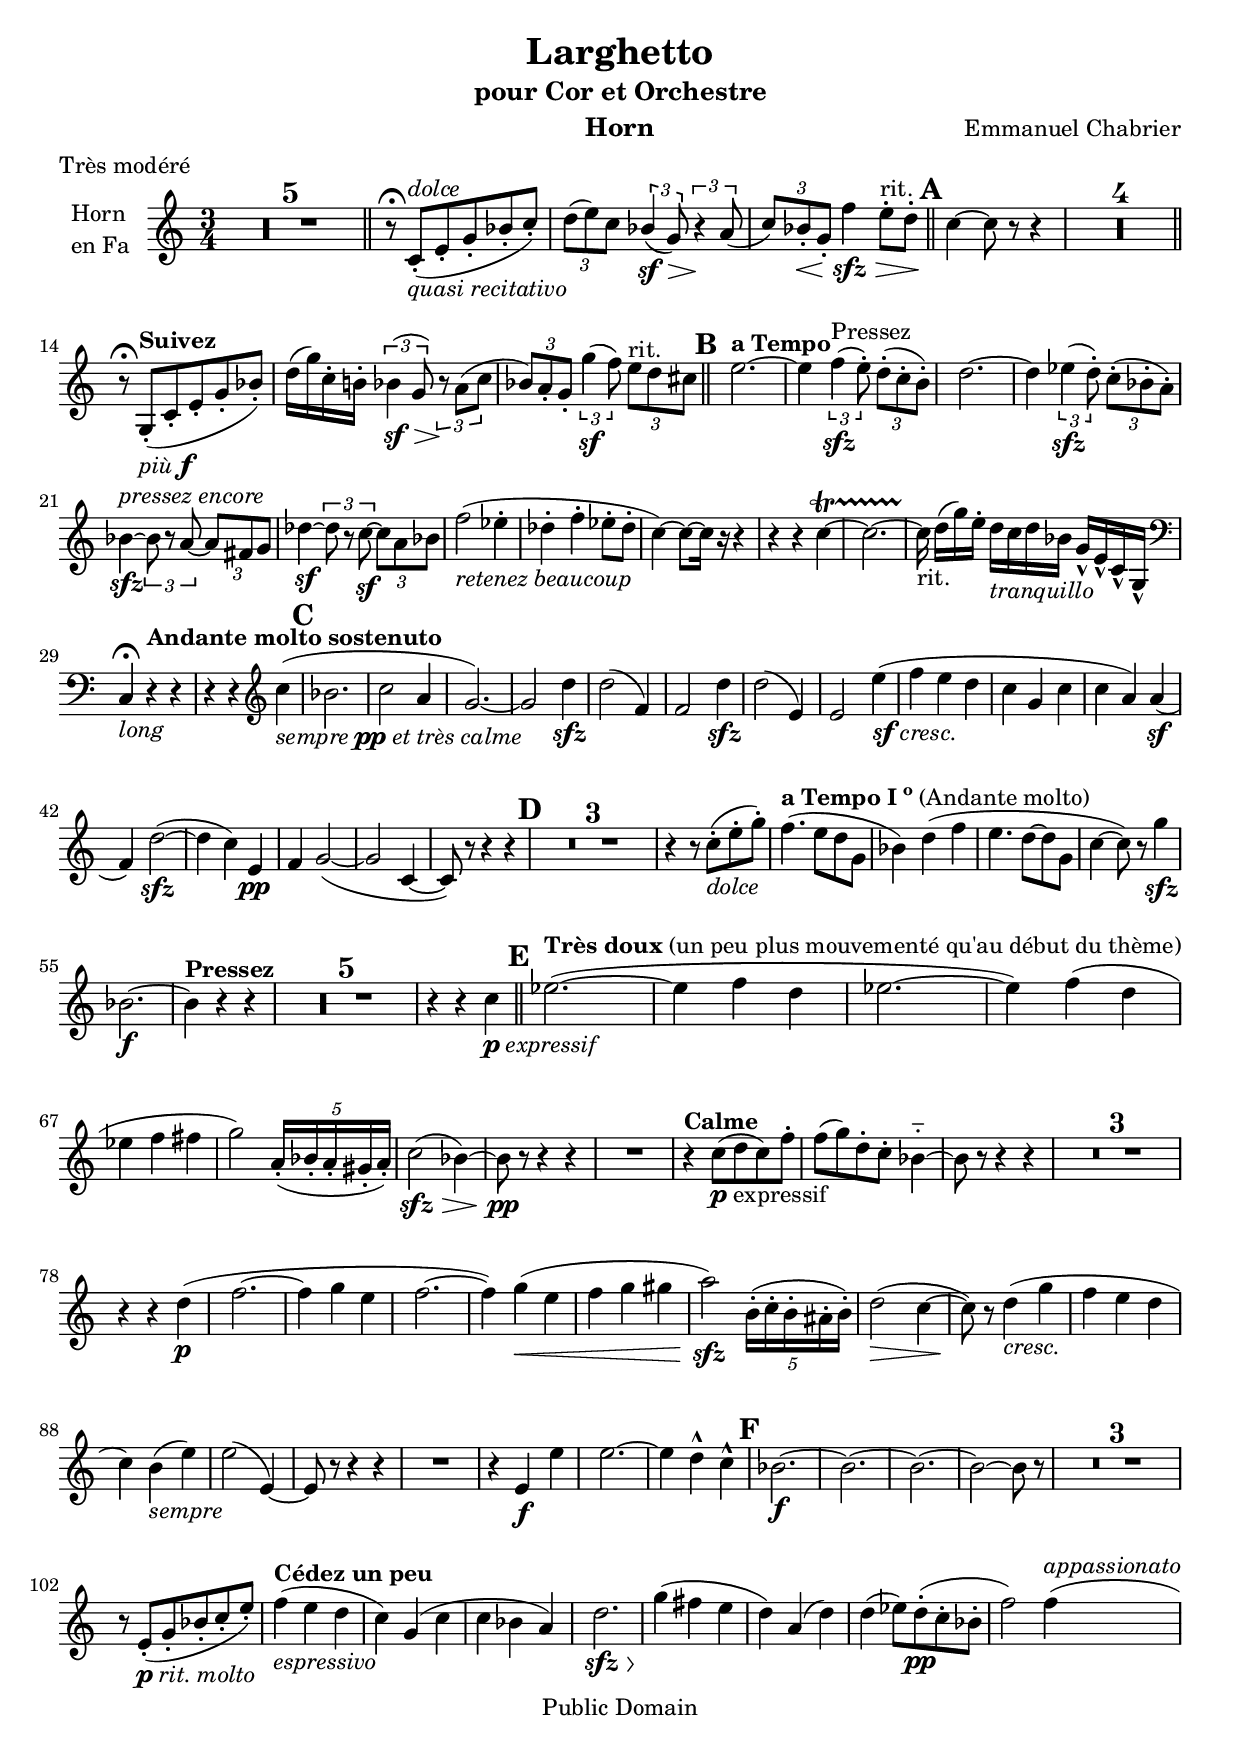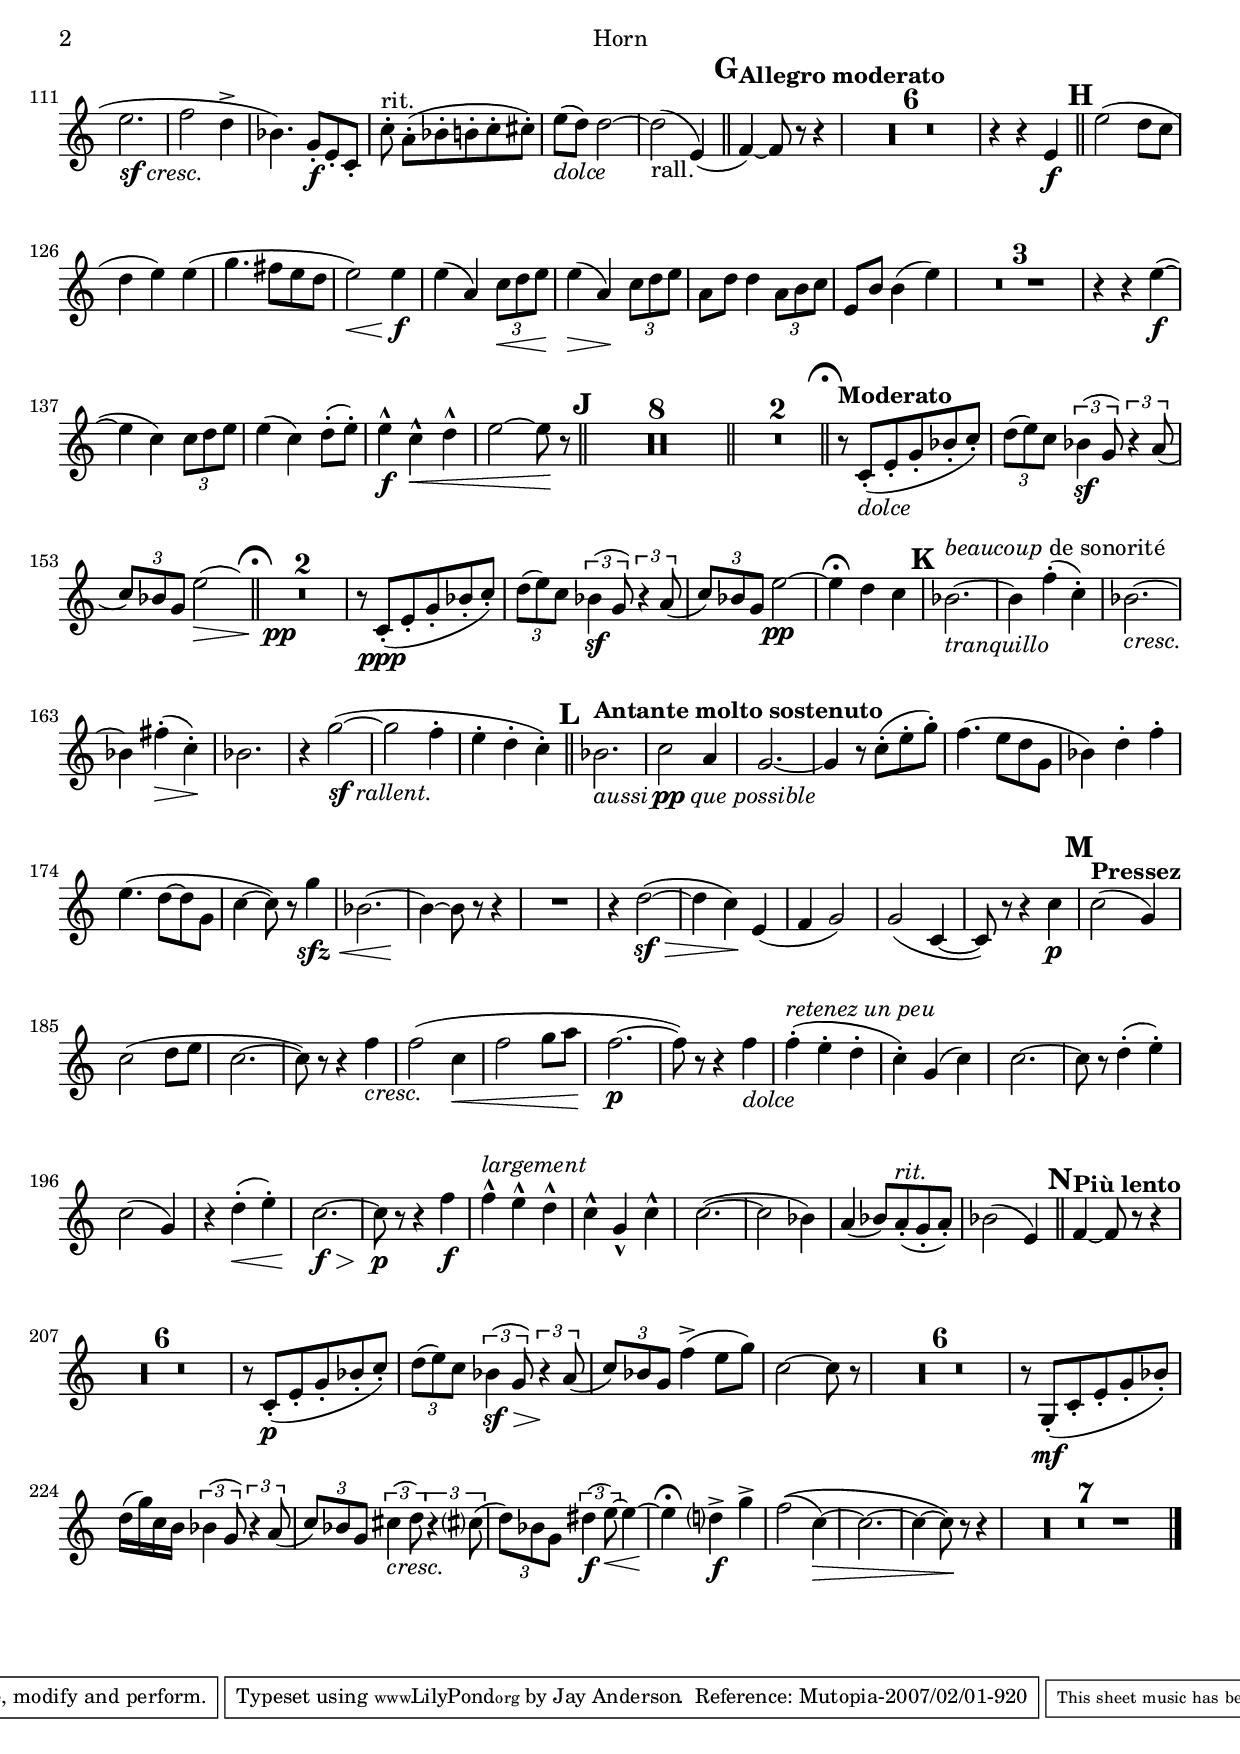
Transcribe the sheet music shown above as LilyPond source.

\version "2.11.13"

outline =
{
  \time 3/4
  \set Score.markFormatter = #format-mark-numbers

  s2.*5 \bar "||"
  s2.*3 \bar "||"

  \mark 1
  s2.*5 \bar "||"
  s2.*3 \bar "||"

  \mark \default
  s2.*14 |

  \mark \default
  s2.*16 |

  \mark \default
  s2.*16 | \bar "||"

  \mark \default
  s2.*32

  \mark \default
  s2.*22 \bar "||"

  \mark \default
  s2.*8 | \bar "||"

  \mark \default
  s2.*16 \bar "||"

  \mark \default
  s2.*8 \bar "||"
  s2.*2 \bar "||"

  %\mark \default %TODO: should have a fermata over the bar with the rehersal mark
  \once \override Score.RehearsalMark #'break-visibility = #begin-of-line-invisible
  \mark \markup {\musicglyph #"scripts.ufermata"}
  s2.*3 \bar "||"
  \once \override Score.RehearsalMark #'break-visibility = #begin-of-line-invisible
  \mark \markup { \musicglyph #"scripts.ufermata" }
  s2.*6 |

  \mark \default
  s2.*8 \bar "||"

  \mark \default
  s2.*16

  \mark \default
  s2.*22 \bar "||"

  \mark \default
  s2.*32 \bar "|."
}



horn =  \relative c' \context Voice = "horn"
{
  \transposition f
  \clef treble
  \key c \major

  R2.*5 |
  r8^\fermata c[-.(^\markup{\italic dolce}_\markup{\italic {quasi recitativo}} e-. g-. bes-. c]-.) |
  \times 2/3 {d8( e) c} \times 2/3 {\stemUp bes4(\sf\> \stemNeutral g8)} \times 2/3 {r4\! a8(} |
  \times 2/3 {c8) bes-.\< g-.} f'4\sfz\> e8-.^\markup{rit.} d-.\! |

  c4~ c8 r8 r4 |
  R2.*4 |
  r8^\fermata g,[-.(^\markup{\bold Suivez}_\markup{\italic più \dynamic f} c-. e-. g-. bes]-.) |
  d16( g) c,-. b!-. \times 2/3 {bes4(\sf\> g8)} \times 2/3 {r8\! a8( c} |
  \times 2/3 {bes8) a-. g-.} \times 2/3 {g'4(\sf f8)} \times 2/3 {e8[^\markup{rit.} d cis]} |

  e2.~^\markup{\bold {a Tempo}} |
  e4 \times 2/3 {f4(\sfz^\markup{Pressez} e8-.)} \times 2/3 {d8[-.( c-. b]-.)} |
  d2.~ |
  d4 \times 2/3 {ees4(\sfz d8-.)} \times 2/3 {c8[-.( bes-. a]-.)} |
  bes4~\sfz^\markup{\italic {pressez encore}} \tupletDown \times 2/3 {bes8 r a~} \times 2/3 {a[ fis g]} |
  des'4~\sf \tupletUp \times 2/3 {des8 r c~\sf} \tupletNeutral \times 2/3 {c[ a bes]} |
  f'2(_\markup{\italic {retenez beaucoup}} ees4-. |
  des4-. f-. ees8-. des-. |
  c4~) c8~ c16 r16 r4 |
  r4 r c4~\startTrillSpan |
  c2.~ |
  c16_\markup{rit.}\stopTrillSpan d[( g) e-.] d[_\markup{\italic tranquillo} c d bes] g[-^ e-^ c-^ g]-^ |
  \clef bass c,4_\markup{\italic long}\fermata
  r4^\markup{\bold {Andante molto sostenuto}} r4 |
  r4 r4 \clef treble c''4(_\markup{\italic {sempre} \dynamic {pp} \italic {et très calme}} |

  bes2. |
  c2 a4 |
  g2.~) |
  g2 d'4\sfz |
  d2( f,4) |
  f2 d'4\sfz |
  d2( e,4) |
  e2 e'4(_\markup{\dynamic sf \italic cresc.} |
  f4 e d |
  c4 g c |
  c4 a) a(\sf |
  f4) d'2~(\sfz |
  d4 c) e,\pp |
  f4 g2~( |
  g2 c,4~ |
  c8) r8 r4 r4 |

  R2.*3 |
  r4 r8 c'8[-._\markup{\italic dolce}( e-. g]-.) |
  f4.^\markup{\bold {a Tempo I \super o} (Andante molto)}( e8[ d g,] |
  bes4) d( f |
  e4. d8~ d g, |
  c4~ c8) r g'4\sfz |
  bes,2.~\f |
  bes4^\markup{\bold Pressez} r4 r4 |
  R2.*5 |
  r4 r4 c4_\markup{\dynamic p \italic expressif} |

  ees2.~^\markup{\column {\line {\bold {Très doux} (un peu plus}} {\line {mouvementé qu'au début du thème)}} }( |
  ees4 f d |
  ees2.~ |
  ees4) f( d |
  ees f fis |
  g2) \times 4/5 {a,16-.( bes-. a-. gis-. a-.)} |
  c2(\sfz\> bes4~) |
  bes8\pp\! r8 r4 r4 |
  R2. |
  r4^\markup{\bold Calme} c8_\markup{\dynamic p expressif}( d c) f-. |
  f8( g) d-. c-. bes4~-_ |
  bes8 r8 r4 r4 |
  R2.*3 |
  r4 r4 d4(\p |
  f2.~ |
  f4 g e |
  f2.~ |
  f4) g(\< e |
  f4 g gis |
  a2)\sfz\! \times 4/5 {b,16-.( c-. b-. ais-. b-.)} |
  d2(\> c4~ |
  c8)\! r8 d4_\markup{\italic cresc.}( g |
  f4 e d |
  c4) b(_\markup{\italic sempre} e) |
  e2( e,4)~ |
  e8 r8 r4 r4 |
  R2. |
  r4 e4\f e' |
  e2.~ |
  e4 d-^ c-^ |

  bes2.~\f |
  bes2.~ |
  bes2.~ |
  bes2~ bes8 r8 |
  R2.*3 |
  r8 e,8[-.(_\markup{\dynamic p \italic {rit. molto}} g-. bes-. c-. e]-.) |
  f4_\markup{\italic espressivo}^\markup{\bold {Cédez un peu}}( e d |
  c4) g( c |
  c4 bes a) |
  d2.\sfz\> s1*0\! |
  g4( fis e |
  d4) a( d) |
  d4( ees8) d-.(\pp c-. bes-. |
  f'2) f4(^\markup{\italic appassionato} |
  e2._\markup{\dynamic sf \italic cresc.} |
  f2 d4-> |
  bes4.) g8[-.\f e-. c]-. |
  c'8-.^\markup{rit.} a[-.( bes-. b-. c-. cis]-.) |
  e8(_\markup{\italic dolce} d) d2~ |
  d2_\markup{rall.}( e,4)( |

  f4~^\markup{\bold {Allegro moderato}}) f8 r8 r4 |
  R2.*6 |
  r4 r4 e\f |

  e'2( d8 c |
  d4 e) e( |
  g4. fis8[ e d] |
  e2)\< e4\f\! |
  e4( a,) \times 2/3 {c8\< d e} |
  e4(\> a,)\! \times 2/3 {c8 d e} |
  a,8 d d4 \times 2/3 {a8 b c} |
  e,8 b' b4( e) |
  R2.*3 |
  r4 r4 e4~(\f |
  e4 c) \times 2/3 {c8 d e} |
  e4( c) d8-.( e-.) |
  e4-^_\f c-^\< d-^ |
  e2~ e8\! r8 |

  R2.*8 |
  R2.*2 |

  r8^\markup{\bold {Moderato}} c,[-.(_\markup{\italic dolce} e-. g-. bes-. c]-.) |
  \times 2/3 {d8( e) c} \times 2/3 {bes4(\sf g8)} \times 2/3 {r4 a8(} |
  \times 2/3 {c8) bes g} << {e'2(\>} {s4 s8 s16 \hideNotes e16) \unHideNotes} >> | %a hack to slur to nothing
  s1*0\pp\! %a hack to get the decrescendo to end where I want
  R2.*2 |
  r8 c,[-.(\ppp e-. g-. bes-. c]-.) |
  \times 2/3 {d8( e) c} \times 2/3 {bes4(\sf g8)} \times 2/3 {r4 a8(} |
  \times 2/3 {c8) bes g} e'2~\pp |
  e4\fermata d c |

  bes2.~^\markup{\italic beaucoup de sonorité}_\markup{\italic tranquillo} |
  bes4 f'-.( c-.) |
  bes2.~_\markup{\italic cresc.} |
  bes4 fis'-.(\> c-.)\! |
  bes2. |
  r4 g'2~(_\markup{\dynamic sf \italic rallent.} |
  g2 f4-. |
  e4-. d-. c-.) |

  bes2.^\markup{\bold {Antante molto sostenuto}}_\markup{\italic aussi \dynamic pp \italic {que possible}} |
  c2 a4 |
  g2.~ |
  g4 r8 c[-.( e-. g]-.) |
  f4.( e8[ d g,] |
  bes4) d-. f-. |
  e4.( d8~ d g, |
  c4~ c8) r8 g'4\sfz\< |
  << {bes,2.~} {s4 s s\!} >> |
  bes4~ bes8 r8 r4 |
  R2. |
  r4 d2~(\sf\> |
  d4 c)\! e,( |
  f4 g2) |
  g2( c,4~ |
  c8) r8 r4 c'\p |

  c2^\markup{\bold Pressez}( g4) |
  c2( d8 e |
  c2.~ |
  c8) r8 r4 f4_\markup{\italic cresc.} |
  f2( c4\< |
  f2 g8 a\! |
  f2.~\p |
  f8) r8 r4 f4_\markup{\italic dolce}
  f4-.^\markup{\italic {retenez un peu}}( e-. d-. |
  c4-.) g( c) |
  c2.~ |
  c8 r8 d4-.( e-.) |
  c2( g4) |
  r4 d'-.(\< e-.) |
  c2.~\f\> |
  c8\!\p r8 r4 f4\f |
  f4-^ ^\markup{\italic largement} e-^ d-^ |
  c-^ g-^ c-^ |
  c2.~( |
  c2 bes4) |
  a4( bes8) a-.^\markup{\italic rit.}( g-. a-.) |
  bes2( e,4) |

  f4~^\markup{\bold {Più lento}} f8 r8 r4 |
  R2.*6 |
  r8 c[-.(\p e-. g-. bes-. c]-.) |
  \times 2/3 {d8( e) c} \times 2/3 {bes4(\sf\> g8)} \times 2/3 {r4\! a8(} |
  \times 2/3 {c8) bes g} f'4->( e8 g) |
  c,2~ c8 r8 |
  R2.*6 |
  r8 g,[-.(\mf c-. e-. g-. bes]-.) |
  d16( g) c, b \times 2/3 {bes4( g8)} \times 2/3 {r4 a8(} |
  \times 2/3 {c8) bes g} \tupletUp \times 2/3 {cis4_\markup{\italic cresc.}( d8)} \times 2/3 {r4 cis?8(} | \tupletNeutral
  \times 2/3 {d8) bes g} \tupletUp \times 2/3 {dis'4\f( e8~)\<} e4~ | \tupletNeutral
  e4\fermata\! d?->\f g-> |
  f2( \( c4~)\> |
  c2.~ |
  c4~ c8 \!\) r8 r4 |
  R2.*7 |
}


outline =
{
  \time 3/4
  \set Score.markFormatter = #format-mark-numbers

  s2.*5 \bar "||"
  s2.*3 \bar "||"

  \mark 1
  s2.*5 \bar "||"
  s2.*3 \bar "||"

  \mark \default
  s2.*14 |

  \mark \default
  s2.*16 |

  \mark \default
  s2.*16 | \bar "||"

  \mark \default
  s2.*32

  \mark \default
  s2.*22 \bar "||"

  \mark \default
  s2.*8 | \bar "||"

  \mark \default
  s2.*16 \bar "||"

  \mark \default
  s2.*8 \bar "||"
  s2.*2 \bar "||"

  %\mark \default %TODO: should have a fermata over the bar with the rehersal mark
  \once \override Score.RehearsalMark #'break-visibility = #begin-of-line-invisible
  \mark \markup {\musicglyph #"scripts.ufermata"}
  s2.*3 \bar "||"
  \once \override Score.RehearsalMark #'break-visibility = #begin-of-line-invisible
  \mark \markup { \musicglyph #"scripts.ufermata" }
  s2.*6 |

  \mark \default
  s2.*8 \bar "||"

  \mark \default
  s2.*16

  \mark \default
  s2.*22 \bar "||"

  \mark \default
  s2.*32 \bar "|."
}



instrument = "Horn"

\paper
{
  %#(define page-breaking ly:page-turn-breaking)
  %ragged-last-bottom = ##f %This setting causes long measures under long markups
}

\include "Header.lyi"
\score
{
  \new Staff
  {
    {
      \override Score.PaperColumn #'keep-inside-line = ##t
      \set Staff.instrumentName = \markup { \column { "Horn" "en Fa" } }
      \set Score.skipBars = ##t
      << \horn \outline >>
    }
  }
  \layout
  {
  }
  \midi
  {
    \context
    {
      \Score
      tempoWholesPerMinute = #(ly:make-moment 60 4)
    }
  }
}

